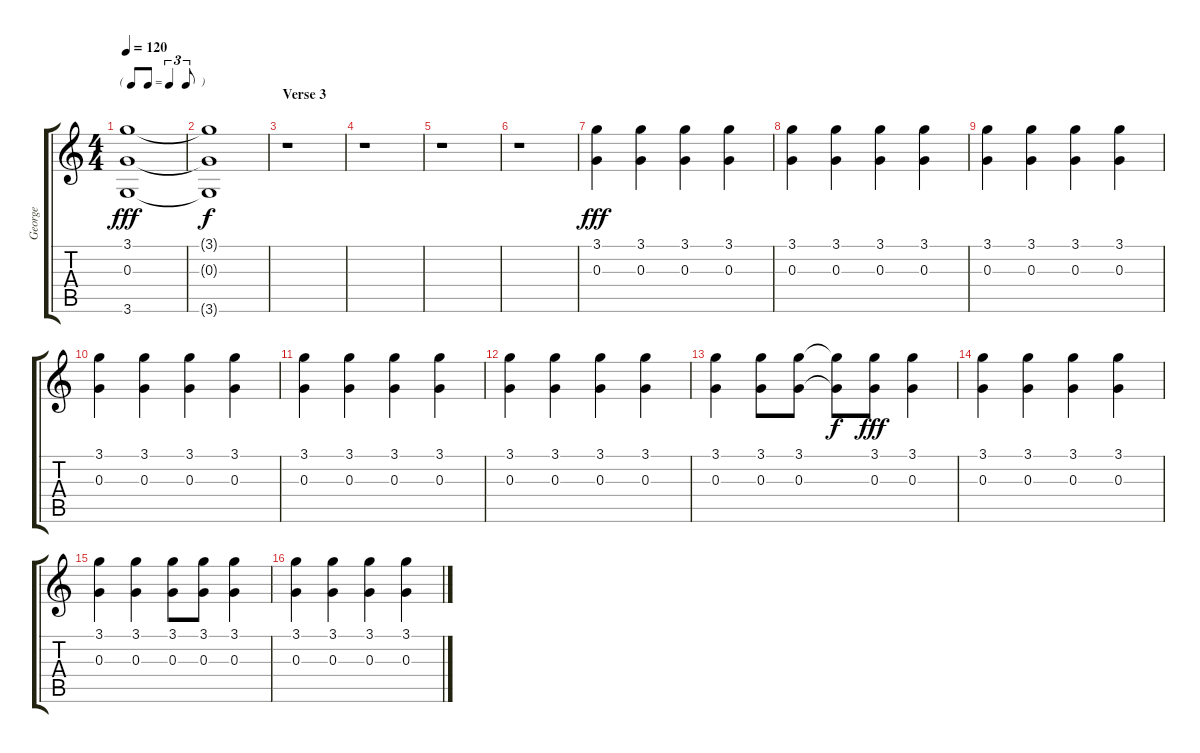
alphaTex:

\track ("George" "George") {instrument acousticguitarsteel}
\staff {score tabs}
\tuning (E4 B3 G3 D3 A2 E2) {hide}
\ts (4 4)
\tf triplet8th
\tempo 120
\clef g2
\ks c
(3.1 0.3 3.6).1{dy fff volume 16 instrument sitar} |
(3.1{t} 0.3{t} 3.6{t}).1{dy f} |
\section ("" "Verse 3")
r.1 |
r.1 |
r.1 |
r.1 |
(3.1 0.3).4{dy fff volume 12 instrument acousticguitarsteel} (3.1 0.3).4 (3.1 0.3).4 (3.1 0.3).4 |
(3.1 0.3).4 (3.1 0.3).4 (3.1 0.3).4 (3.1 0.3).4 |
(3.1 0.3).4 (3.1 0.3).4 (3.1 0.3).4 (3.1 0.3).4 |
(3.1 0.3).4 (3.1 0.3).4 (3.1 0.3).4 (3.1 0.3).4 |
(3.1 0.3).4 (3.1 0.3).4 (3.1 0.3).4 (3.1 0.3).4 |
(3.1 0.3).4 (3.1 0.3).4 (3.1 0.3).4 (3.1 0.3).4 |
(3.1 0.3).4 (3.1 0.3).8 (3.1 0.3).8 (3.1{t} 0.3{t}).8{dy f} (3.1 0.3).8{dy fff} (3.1 0.3).4 |
(3.1 0.3).4 (3.1 0.3).4 (3.1 0.3).4 (3.1 0.3).4 |
(3.1 0.3).4 (3.1 0.3).4 (3.1 0.3).8 (3.1 0.3).8 (3.1 0.3).4 |
(3.1 0.3).4 (3.1 0.3).4 (3.1 0.3).4 (3.1 0.3).4
